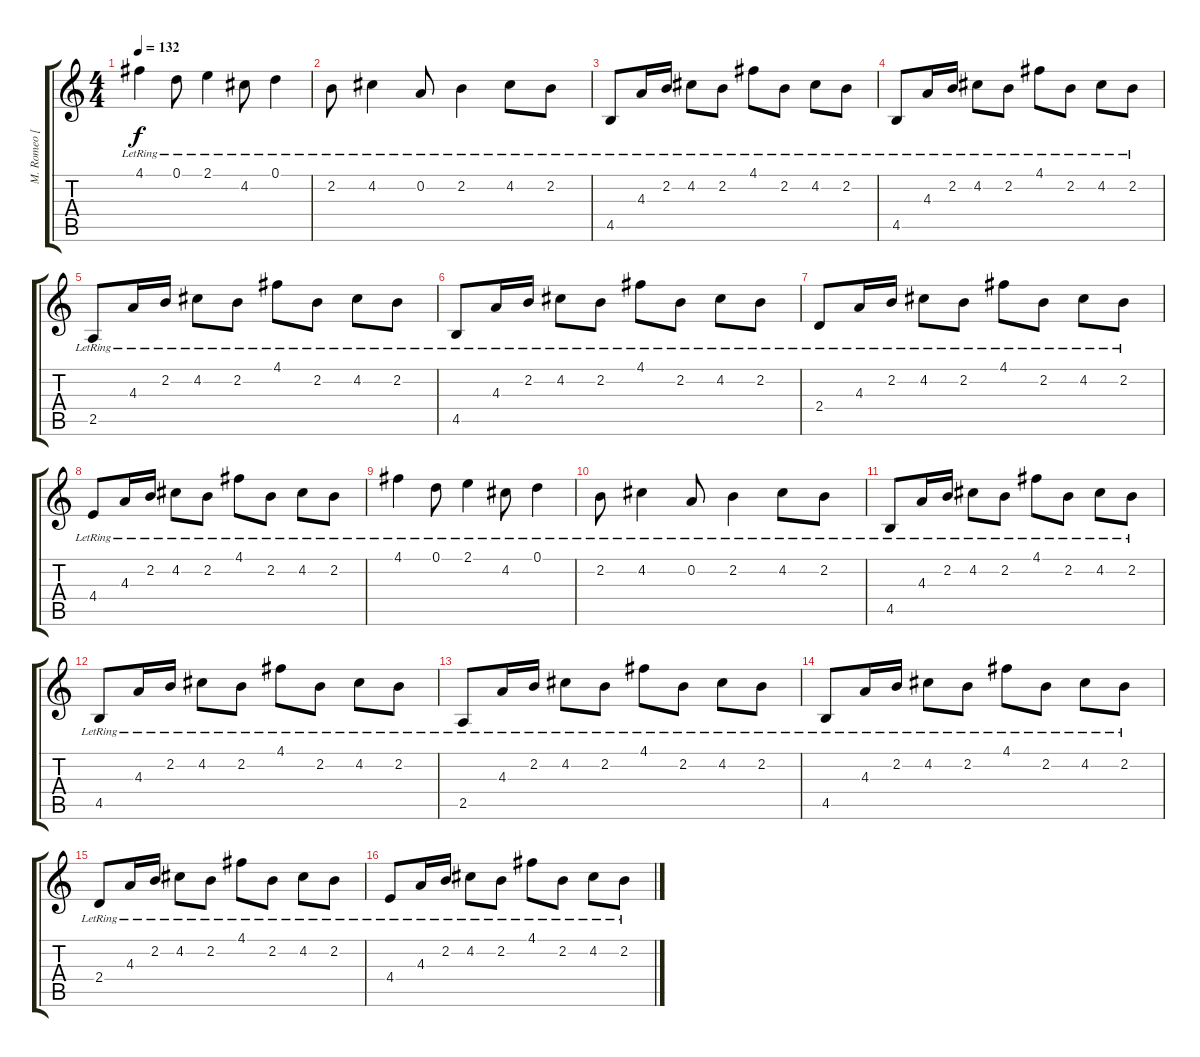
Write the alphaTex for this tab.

\track ("M. Romeo [Solo, Fills, Acoustic]" "M. Romeo [") {instrument distortionguitar}
\staff {score tabs}
\tuning (D4 A3 F3 C3 G2 D2) {hide}
\ts (4 4)
\tempo 132
\clef g2
\ks c
4.1{lr}.4{dy f} 0.1{lr}.8 2.1{lr}.4 4.2{lr}.8 0.1{lr}.4 |
2.2{lr}.8 4.2{lr}.4 0.2{lr}.8 2.2{lr}.4 4.2{lr}.8 2.2{lr}.8 |
4.5{lr}.8{volume 16 instrument acousticguitarsteel} 4.3{lr}.16 2.2{lr}.16 4.2{lr}.8 2.2{lr}.8 4.1{lr}.8 2.2{lr}.8 4.2{lr}.8 2.2{lr}.8 |
4.5{lr}.8{volume 16 instrument acousticguitarsteel} 4.3{lr}.16 2.2{lr}.16 4.2{lr}.8 2.2{lr}.8 4.1{lr}.8 2.2{lr}.8 4.2{lr}.8 2.2{lr}.8 |
2.5{lr}.8{volume 16 instrument acousticguitarsteel} 4.3{lr}.16 2.2{lr}.16 4.2{lr}.8 2.2{lr}.8 4.1{lr}.8 2.2{lr}.8 4.2{lr}.8 2.2{lr}.8 |
4.5{lr}.8{volume 16 instrument acousticguitarsteel} 4.3{lr}.16 2.2{lr}.16 4.2{lr}.8 2.2{lr}.8 4.1{lr}.8 2.2{lr}.8 4.2{lr}.8 2.2{lr}.8 |
2.4{lr}.8{volume 16 instrument acousticguitarsteel} 4.3{lr}.16 2.2{lr}.16 4.2{lr}.8 2.2{lr}.8 4.1{lr}.8 2.2{lr}.8 4.2{lr}.8 2.2{lr}.8 |
4.4{lr}.8{volume 16 instrument acousticguitarsteel} 4.3{lr}.16 2.2{lr}.16 4.2{lr}.8 2.2{lr}.8 4.1{lr}.8 2.2{lr}.8 4.2{lr}.8 2.2{lr}.8 |
4.1{lr}.4 0.1{lr}.8 2.1{lr}.4 4.2{lr}.8 0.1{lr}.4 |
2.2{lr}.8 4.2{lr}.4 0.2{lr}.8 2.2{lr}.4 4.2{lr}.8 2.2{lr}.8 |
4.5{lr}.8{volume 16 instrument acousticguitarsteel} 4.3{lr}.16 2.2{lr}.16 4.2{lr}.8 2.2{lr}.8 4.1{lr}.8 2.2{lr}.8 4.2{lr}.8 2.2{lr}.8 |
4.5{lr}.8{volume 16 instrument acousticguitarsteel} 4.3{lr}.16 2.2{lr}.16 4.2{lr}.8 2.2{lr}.8 4.1{lr}.8 2.2{lr}.8 4.2{lr}.8 2.2{lr}.8 |
2.5{lr}.8{volume 16 instrument acousticguitarsteel} 4.3{lr}.16 2.2{lr}.16 4.2{lr}.8 2.2{lr}.8 4.1{lr}.8 2.2{lr}.8 4.2{lr}.8 2.2{lr}.8 |
4.5{lr}.8{volume 16 instrument acousticguitarsteel} 4.3{lr}.16 2.2{lr}.16 4.2{lr}.8 2.2{lr}.8 4.1{lr}.8 2.2{lr}.8 4.2{lr}.8 2.2{lr}.8 |
2.4{lr}.8{volume 16 instrument acousticguitarsteel} 4.3{lr}.16 2.2{lr}.16 4.2{lr}.8 2.2{lr}.8 4.1{lr}.8 2.2{lr}.8 4.2{lr}.8 2.2{lr}.8 |
4.4{lr}.8{volume 16 instrument acousticguitarsteel} 4.3{lr}.16 2.2{lr}.16 4.2{lr}.8 2.2{lr}.8 4.1{lr}.8 2.2{lr}.8 4.2{lr}.8 2.2{lr}.8
